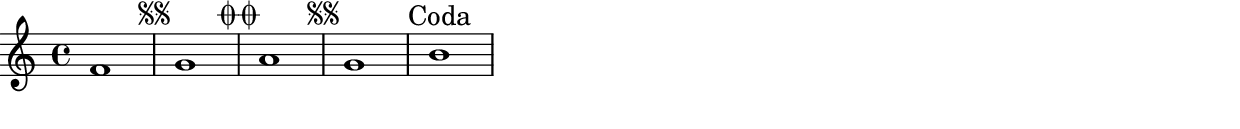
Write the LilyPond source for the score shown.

%% Generated by lilypond-book
%% Options: [exampleindent=10.16\mm,indent=0\mm,line-width=160\mm,paper-height=845.047\pt,paper-width=597.508\pt,papersize='(cons (* 597.508 pt) (* 845.047 pt))]
\include "lilypond-book-preamble.ly"


% ****************************************************************
% Start cut-&-pastable-section
% ****************************************************************

#(ly:set-option 'eps-box-padding 3.000000)



\paper {
  #(set-paper-size '(cons (* 597.508 pt) (* 845.047 pt)))
  indent = 0\mm
  line-width = 160\mm
  % offset the left padding, also add 1mm as lilypond creates cropped
  % images with a little space on the right
  line-width = #(- line-width (* mm  3.000000) (* mm 1))
}

\layout {
  
}




% ****************************************************************
% ly snippet:
% ****************************************************************
\sourcefilename "/lilypond-2.25.16/input/regression/repeat-ds-mark-override.ly"
\sourcefileline 0
\version "2.23.6"

#(ly:set-option 'warning-as-error #t)

\header {
  texidoc="Segno and coda marks created automatically by
@code{\\repeat segno} can be manually overridden with
@code{\\segnoMark} and @code{\\codaMark}.  A double segno and double
coda sign should appear."
}

piece = \new Voice \fixed c' {
  f1
  \repeat segno 2 {
    \segnoMark 2
    g1
    \alternative {
      { \codaMark 2 a1 }
      <>
    }
  }
  \sectionLabel "Coda"
  b1
}

\score { \piece }
\score { \unfoldRepeats \piece }



% ****************************************************************
% end ly snippet
% ****************************************************************
